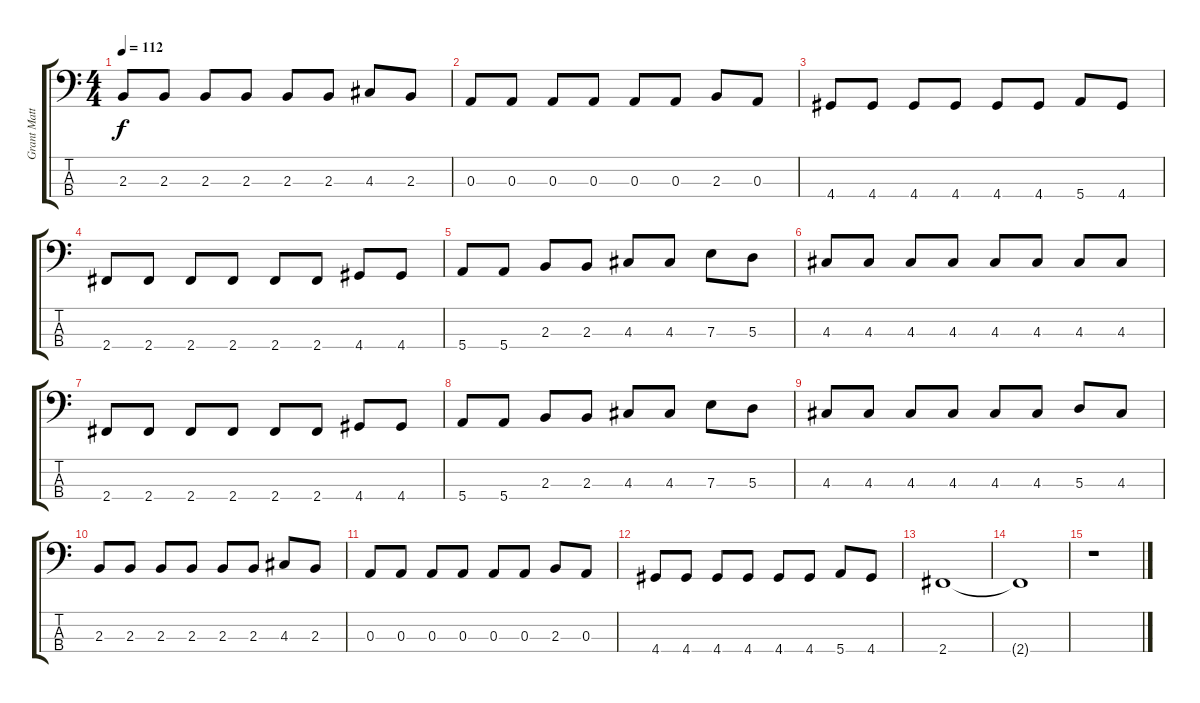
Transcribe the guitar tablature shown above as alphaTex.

\track ("Grant Matthews (Bass)" "Grant Matt") {instrument electricbasspick}
\staff {score tabs}
\tuning (G2 D2 A1 E1) {hide}
\ts (4 4)
\tempo 112
\clef f4
\ks c
2.3.8{dy f} 2.3.8 2.3.8 2.3.8 2.3.8 2.3.8 4.3.8 2.3.8 |
0.3.8 0.3.8 0.3.8 0.3.8 0.3.8 0.3.8 2.3.8 0.3.8 |
4.4.8 4.4.8 4.4.8 4.4.8 4.4.8 4.4.8 5.4.8 4.4.8 |
2.4.8 2.4.8 2.4.8 2.4.8 2.4.8 2.4.8 4.4.8 4.4.8 |
5.4.8 5.4.8 2.3.8 2.3.8 4.3.8 4.3.8 7.3.8 5.3.8 |
4.3.8 4.3.8 4.3.8 4.3.8 4.3.8 4.3.8 4.3.8 4.3.8 |
2.4.8 2.4.8 2.4.8 2.4.8 2.4.8 2.4.8 4.4.8 4.4.8 |
5.4.8 5.4.8 2.3.8 2.3.8 4.3.8 4.3.8 7.3.8 5.3.8 |
4.3.8 4.3.8 4.3.8 4.3.8 4.3.8 4.3.8 5.3.8 4.3.8 |
2.3.8 2.3.8 2.3.8 2.3.8 2.3.8 2.3.8 4.3.8 2.3.8 |
0.3.8 0.3.8 0.3.8 0.3.8 0.3.8 0.3.8 2.3.8 0.3.8 |
4.4.8 4.4.8 4.4.8 4.4.8 4.4.8 4.4.8 5.4.8 4.4.8 |
2.4.1 |
2.4{t}.1 |
r.1
